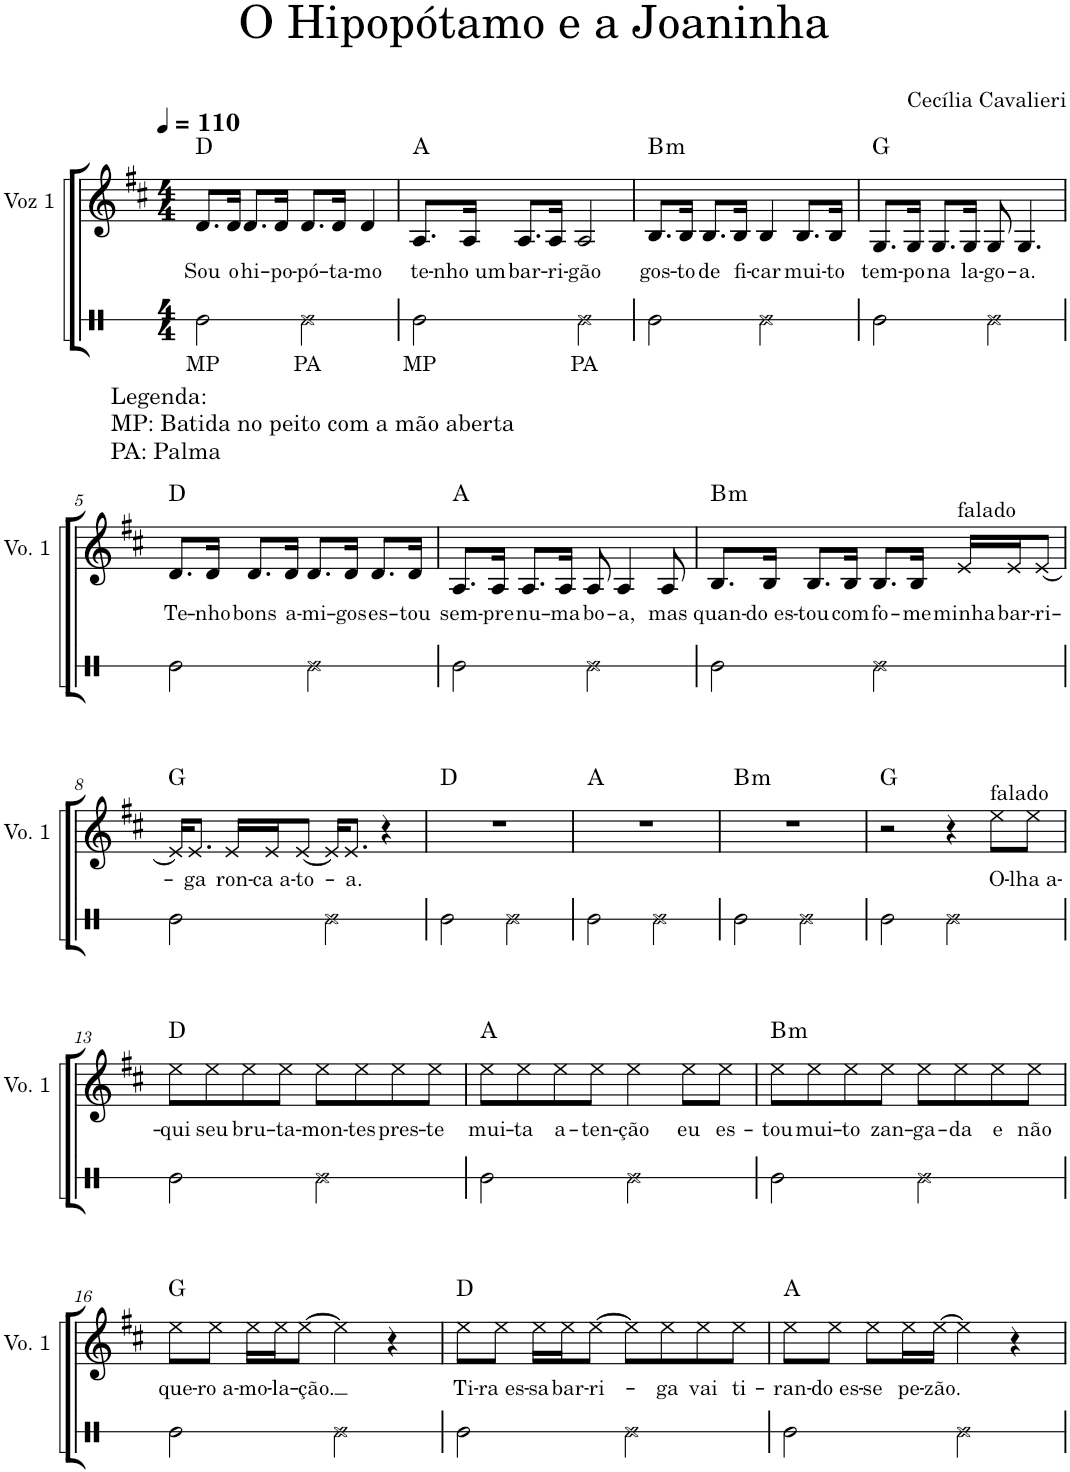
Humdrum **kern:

**kern	**text	**kern	**text	**harte
*part2	*part2	*part1	*part1	*part1
*staff2	*staff2	*staff1	*staff1	*
*I"Voz 2	*	*I"Voz 1	*	*
*	*	*I'Vo. 1	*	*
*stria1	*	*	*	*
*clefX	*	*clefG2	*	*
*k[]	*	*k[f#c#]	*	*
*M4/4	*	*M4/4	*	*
*MM110	*	*MM110	*	*
=1	=1	=1	=1	=1
!LO:TX:b:t=Legenda&colon;	!	!	!	!
!LO:TX:b:t=MP&colon; Batida no peito com a mão aberta	!	!	!	!
!LO:TX:b:t=PA&colon; Palma	!	!	!	!
!	!LO:LY:b	!	!LO:LY:b	!
2Re\	MP	8.d/L	Sou	D:maj
!	!	!	!LO:LY:b	!
.	.	16d/Jk	o	.
!	!	!	!LO:LY:b	!
.	.	8.d/L	hi-	.
!	!	!	!LO:LY:b	!
.	.	16d/Jk	-po-	.
!	!LO:LY:b	!	!LO:LY:b	!
2Re\	PA	8.d/L	-pó-	.
!	!	!	!LO:LY:b	!
.	.	16d/Jk	-ta-	.
!	!	!	!LO:LY:b	!
.	.	4d/	-mo	.
=2	=2	=2	=2	=2
!	!LO:LY:b	!	!LO:LY:b	!
2Re\	MP	8.A/L	te-	A:maj
!	!	!	!LO:LY:b	!
.	.	16A/Jk	-nho um	.
!	!	!	!LO:LY:b	!
.	.	8.A/L	bar-	.
!	!	!	!LO:LY:b	!
.	.	16A/Jk	-ri-	.
!	!LO:LY:b	!	!LO:LY:b	!
2Re\	PA	2A/	-gão	.
=3	=3	=3	=3	=3
!	!	!	!LO:LY:b	!LO:H:kt=m
2Re\	.	8.B/L	gos-	B:min
!	!	!	!LO:LY:b	!
.	.	16B/Jk	-to	.
!	!	!	!LO:LY:b	!
.	.	8.B/L	de	.
!	!	!	!LO:LY:b	!
.	.	16B/Jk	fi-	.
!	!	!	!LO:LY:b	!
2Re\	.	4B/	-car	.
!	!	!	!LO:LY:b	!
.	.	8.B/L	mui-	.
!	!	!	!LO:LY:b	!
.	.	16B/Jk	-to	.
=4	=4	=4	=4	=4
!	!	!	!LO:LY:b	!
2Re\	.	8.G/L	tem-	G:maj
!	!	!	!LO:LY:b	!
.	.	16G/Jk	-po	.
!	!	!	!LO:LY:b	!
.	.	8.G/L	na	.
!	!	!	!LO:LY:b	!
.	.	16G/Jk	la-	.
!	!	!	!LO:LY:b	!
2Re\	.	8G/	-go-	.
!	!	!	!LO:LY:b	!
.	.	4.G/	-a.	.
!!LO:LB:g=z
=5	=5	=5	=5	=5
!	!	!	!LO:LY:b	!
2Re\	.	8.d/L	Te-	D:maj
!	!	!	!LO:LY:b	!
.	.	16d/Jk	-nho	.
!	!	!	!LO:LY:b	!
.	.	8.d/L	bons	.
!	!	!	!LO:LY:b	!
.	.	16d/Jk	a-	.
!	!	!	!LO:LY:b	!
2Re\	.	8.d/L	-mi-	.
!	!	!	!LO:LY:b	!
.	.	16d/Jk	-gos	.
!	!	!	!LO:LY:b	!
.	.	8.d/L	es-	.
!	!	!	!LO:LY:b	!
.	.	16d/Jk	-tou	.
=6	=6	=6	=6	=6
!	!	!	!LO:LY:b	!
2Re\	.	8.A/L	sem-	A:maj
!	!	!	!LO:LY:b	!
.	.	16A/Jk	-pre	.
!	!	!	!LO:LY:b	!
.	.	8.A/L	nu-	.
!	!	!	!LO:LY:b	!
.	.	16A/Jk	-ma	.
!	!	!	!LO:LY:b	!
2Re\	.	8A/	bo-	.
!	!	!	!LO:LY:b	!
.	.	4A/	-a,	.
!	!	!	!LO:LY:b	!
.	.	8A/	mas	.
=7	=7	=7	=7	=7
!	!	!	!LO:LY:b	!LO:H:kt=m
2Re\	.	8.B/L	quan-	B:min
!	!	!	!LO:LY:b	!
.	.	16B/Jk	-do es-	.
!	!	!	!LO:LY:b	!
.	.	8.B/L	-tou	.
!	!	!	!LO:LY:b	!
.	.	16B/Jk	com	.
!	!	!	!LO:LY:b	!
2Re\	.	8.B/L	fo-	.
!	!	!	!LO:LY:b	!
.	.	16B/Jk	-me	.
!	!	!LO:TX:a:t=falado	!	!
!	!	!	!LO:LY:b	!
.	.	16e/LL	minha	.
!	!	!	!LO:LY:b	!
.	.	16e/J	bar-	.
!	!	!	!LO:LY:b	!
.	.	[8e/J	-ri-	.
!!LO:LB:g=z
=8	=8	=8	=8	=8
2Re\	.	16e/KL]	.	G:maj
!	!	!	!LO:LY:b	!
.	.	8.e/J	-ga	.
!	!	!	!LO:LY:b	!
.	.	16e/LL	ron-	.
!	!	!	!LO:LY:b	!
.	.	16e/J	-ca a-	.
!	!	!	!LO:LY:b	!
.	.	[8e/J	-to-	.
2Re\	.	16e/KL]	.	.
!	!	!	!LO:LY:b	!
.	.	8.e/J	-a.	.
.	.	4r	.	.
=9	=9	=9	=9	=9
2Re\	.	1r	.	D:maj
2Re\	.	.	.	.
=10	=10	=10	=10	=10
2Re\	.	1r	.	A:maj
2Re\	.	.	.	.
=11	=11	=11	=11	=11
!	!	!	!	!LO:H:kt=m
2Re\	.	1r	.	B:min
2Re\	.	.	.	.
=12	=12	=12	=12	=12
2Re\	.	2r	.	G:maj
2Re\	.	4r	.	.
!	!	!LO:TX:a:t=falado	!	!
!	!	!	!LO:LY:b	!
.	.	8ee\L	O-	.
!	!	!	!LO:LY:b	!
.	.	8ee\J	-lha a-	.
!!LO:LB:g=z
=13	=13	=13	=13	=13
!	!	!	!LO:LY:b	!
2Re\	.	8ee\L	-qui	D:maj
!	!	!	!LO:LY:b	!
.	.	8ee\	seu	.
!	!	!	!LO:LY:b	!
.	.	8ee\	bru-	.
!	!	!	!LO:LY:b	!
.	.	8ee\J	-ta-	.
!	!	!	!LO:LY:b	!
2Re\	.	8ee\L	-mon-	.
!	!	!	!LO:LY:b	!
.	.	8ee\	-tes	.
!	!	!	!LO:LY:b	!
.	.	8ee\	pres-	.
!	!	!	!LO:LY:b	!
.	.	8ee\J	-te	.
=14	=14	=14	=14	=14
!	!	!	!LO:LY:b	!
2Re\	.	8ee\L	mui-	A:maj
!	!	!	!LO:LY:b	!
.	.	8ee\	-ta	.
!	!	!	!LO:LY:b	!
.	.	8ee\	a-	.
!	!	!	!LO:LY:b	!
.	.	8ee\J	-ten-	.
!	!	!	!LO:LY:b	!
2Re\	.	4ee\	-ção	.
!	!	!	!LO:LY:b	!
.	.	8ee\L	eu	.
!	!	!	!LO:LY:b	!
.	.	8ee\J	es-	.
=15	=15	=15	=15	=15
!	!	!	!LO:LY:b	!LO:H:kt=m
2Re\	.	8ee\L	-tou	B:min
!	!	!	!LO:LY:b	!
.	.	8ee\	mui-	.
!	!	!	!LO:LY:b	!
.	.	8ee\	-to	.
!	!	!	!LO:LY:b	!
.	.	8ee\J	zan-	.
!	!	!	!LO:LY:b	!
2Re\	.	8ee\L	-ga-	.
!	!	!	!LO:LY:b	!
.	.	8ee\	-da	.
!	!	!	!LO:LY:b	!
.	.	8ee\	e	.
!	!	!	!LO:LY:b	!
.	.	8ee\J	não	.
!!LO:LB:g=z
=16	=16	=16	=16	=16
!	!	!	!LO:LY:b	!
2Re\	.	8ee\L	que-	G:maj
!	!	!	!LO:LY:b	!
.	.	8ee\J	-ro a-	.
!	!	!	!LO:LY:b	!
.	.	16ee\LL	-mo-	.
!	!	!	!LO:LY:b	!
.	.	16ee\J	-la-	.
!	!	!	!LO:LY:b	!
.	.	[8ee\J	-ção.	.
2Re\	.	4ee\]	.	.
.	.	4r	.	.
=17	=17	=17	=17	=17
!	!	!	!LO:LY:b	!
2Re\	.	8ee\L	Ti-	D:maj
!	!	!	!LO:LY:b	!
.	.	8ee\J	-ra es-	.
!	!	!	!LO:LY:b	!
.	.	16ee\LL	-sa	.
!	!	!	!LO:LY:b	!
.	.	16ee\J	bar-	.
!	!	!	!LO:LY:b	!
.	.	[8ee\J	-ri-	.
2Re\	.	8ee\L]	.	.
!	!	!	!LO:LY:b	!
.	.	8ee\	-ga	.
!	!	!	!LO:LY:b	!
.	.	8ee\	vai	.
!	!	!	!LO:LY:b	!
.	.	8ee\J	ti-	.
=18	=18	=18	=18	=18
!	!	!	!LO:LY:b	!
2Re\	.	8ee\L	-ran-	A:maj
!	!	!	!LO:LY:b	!
.	.	8ee\J	-do es-	.
!	!	!	!LO:LY:b	!
.	.	8ee\L	-se	.
!	!	!	!LO:LY:b	!
.	.	16ee\L	pe-	.
!	!	!	!LO:LY:b	!
.	.	[16ee\JJ	-zão.	.
2Re\	.	4ee\]	.	.
.	.	4r	.	.
=	=	=	=	=
*-	*-	*-	*-	*-
